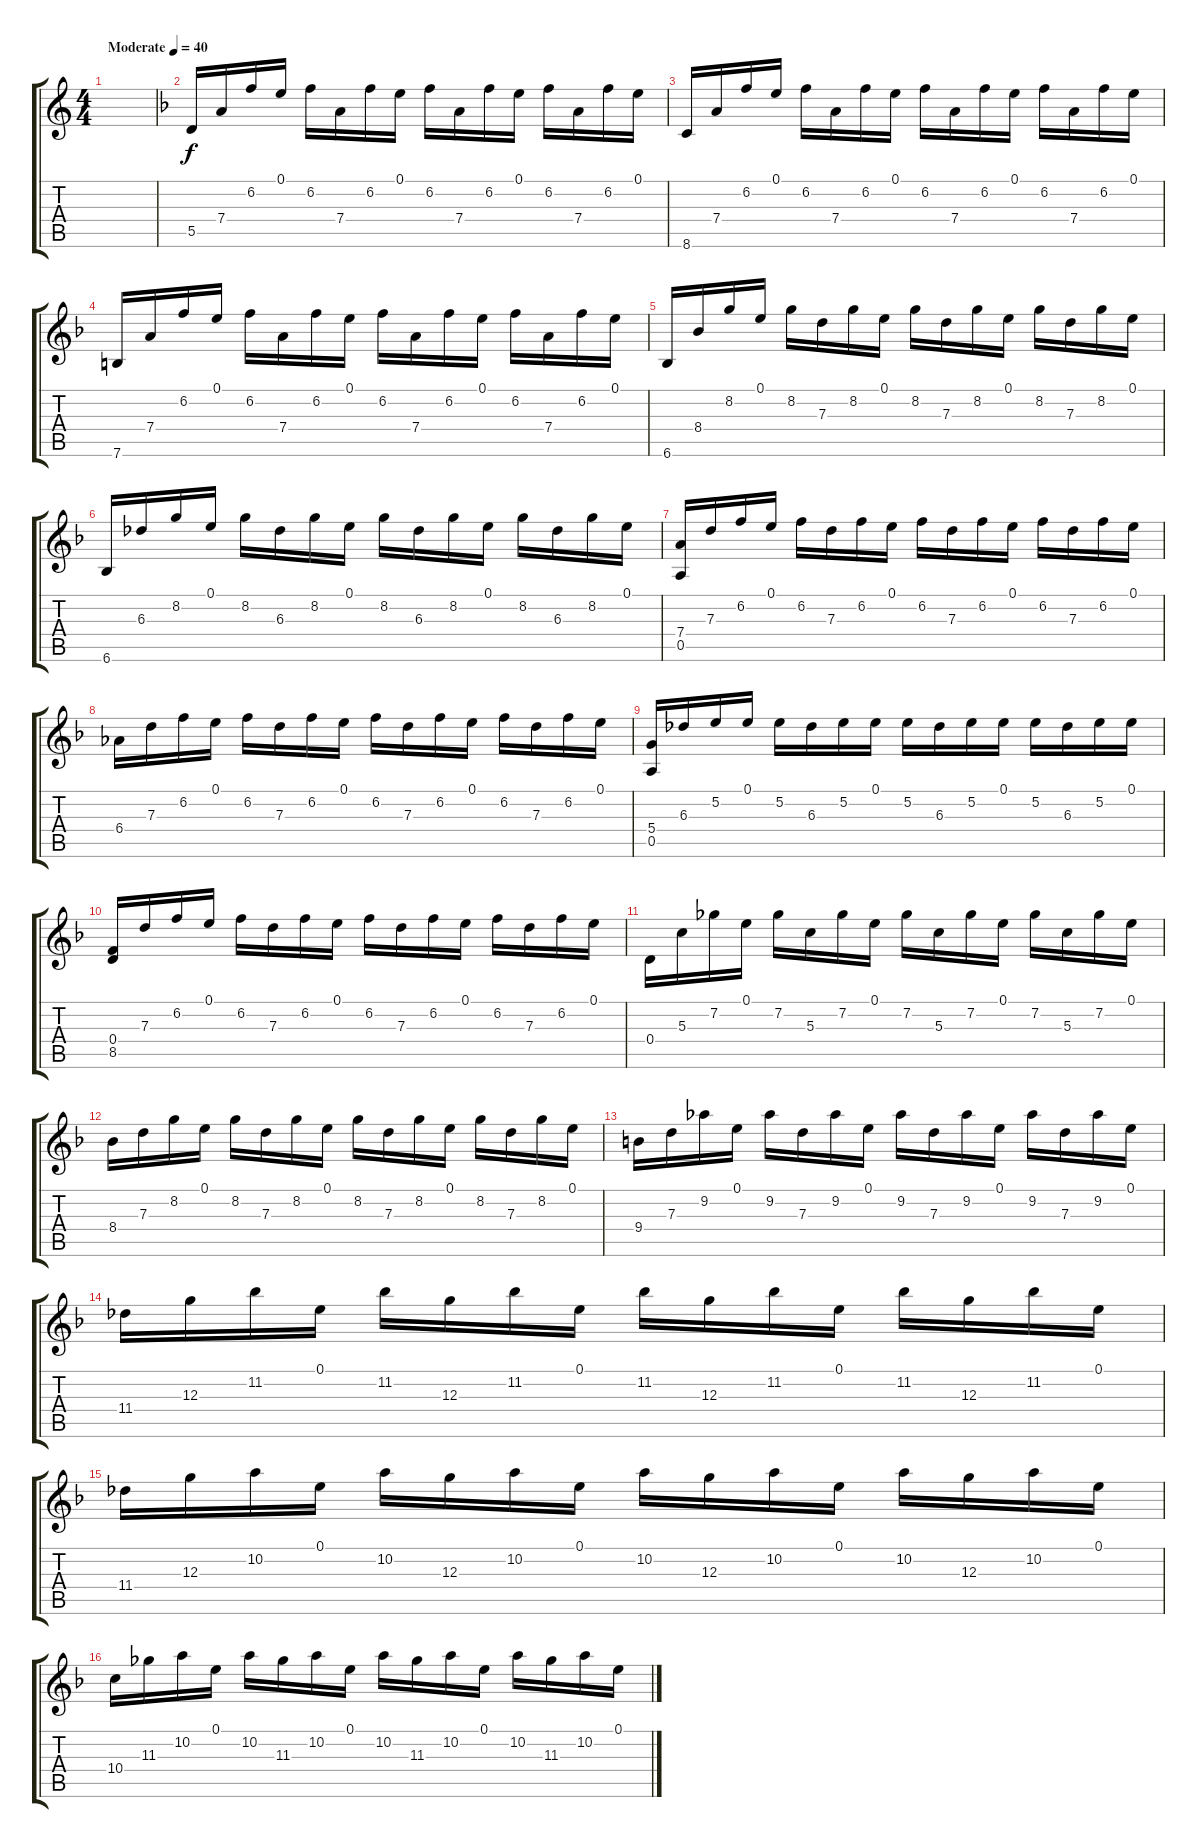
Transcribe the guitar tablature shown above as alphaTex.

\track "" {instrument acousticguitarsteel}
\staff {score tabs}
\tuning (E4 B3 G3 D3 A2 E2) {hide}
\ts (4 4)
\tempo (40 "Moderate")
\clef g2
\ks c
|
\ks dminor
5.5.16 7.4.16 6.2.16 0.1.16 6.2.16 7.4.16 6.2.16 0.1.16 6.2.16 7.4.16 6.2.16 0.1.16 6.2.16 7.4.16 6.2.16 0.1.16 |
8.6.16 7.4.16 6.2.16 0.1.16 6.2.16 7.4.16 6.2.16 0.1.16 6.2.16 7.4.16 6.2.16 0.1.16 6.2.16 7.4.16 6.2.16 0.1.16 |
7.6.16 7.4.16 6.2.16 0.1.16 6.2.16 7.4.16 6.2.16 0.1.16 6.2.16 7.4.16 6.2.16 0.1.16 6.2.16 7.4.16 6.2.16 0.1.16 |
6.6.16 8.4.16 8.2.16 0.1.16 8.2.16 7.3.16 8.2.16 0.1.16 8.2.16 7.3.16 8.2.16 0.1.16 8.2.16 7.3.16 8.2.16 0.1.16 |
6.6.16 6.3.16 8.2.16 0.1.16 8.2.16 6.3.16 8.2.16 0.1.16 8.2.16 6.3.16 8.2.16 0.1.16 8.2.16 6.3.16 8.2.16 0.1.16 |
(7.4 0.5).16 7.3.16 6.2.16 0.1.16 6.2.16 7.3.16 6.2.16 0.1.16 6.2.16 7.3.16 6.2.16 0.1.16 6.2.16 7.3.16 6.2.16 0.1.16 |
6.4.16 7.3.16 6.2.16 0.1.16 6.2.16 7.3.16 6.2.16 0.1.16 6.2.16 7.3.16 6.2.16 0.1.16 6.2.16 7.3.16 6.2.16 0.1.16 |
(5.4 0.5).16 6.3.16 5.2.16 0.1.16 5.2.16 6.3.16 5.2.16 0.1.16 5.2.16 6.3.16 5.2.16 0.1.16 5.2.16 6.3.16 5.2.16 0.1.16 |
(0.4 8.5).16 7.3.16 6.2.16 0.1.16 6.2.16 7.3.16 6.2.16 0.1.16 6.2.16 7.3.16 6.2.16 0.1.16 6.2.16 7.3.16 6.2.16 0.1.16 |
0.4.16 5.3.16 7.2.16 0.1.16 7.2.16 5.3.16 7.2.16 0.1.16 7.2.16 5.3.16 7.2.16 0.1.16 7.2.16 5.3.16 7.2.16 0.1.16 |
8.4.16 7.3.16 8.2.16 0.1.16 8.2.16 7.3.16 8.2.16 0.1.16 8.2.16 7.3.16 8.2.16 0.1.16 8.2.16 7.3.16 8.2.16 0.1.16 |
9.4.16 7.3.16 9.2.16 0.1.16 9.2.16 7.3.16 9.2.16 0.1.16 9.2.16 7.3.16 9.2.16 0.1.16 9.2.16 7.3.16 9.2.16 0.1.16 |
11.4.16 12.3.16 11.2.16 0.1.16 11.2.16 12.3.16 11.2.16 0.1.16 11.2.16 12.3.16 11.2.16 0.1.16 11.2.16 12.3.16 11.2.16 0.1.16 |
11.4.16 12.3.16 10.2.16 0.1.16 10.2.16 12.3.16 10.2.16 0.1.16 10.2.16 12.3.16 10.2.16 0.1.16 10.2.16 12.3.16 10.2.16 0.1.16 |
10.4.16 11.3.16 10.2.16 0.1.16 10.2.16 11.3.16 10.2.16 0.1.16 10.2.16 11.3.16 10.2.16 0.1.16 10.2.16 11.3.16 10.2.16 0.1.16
